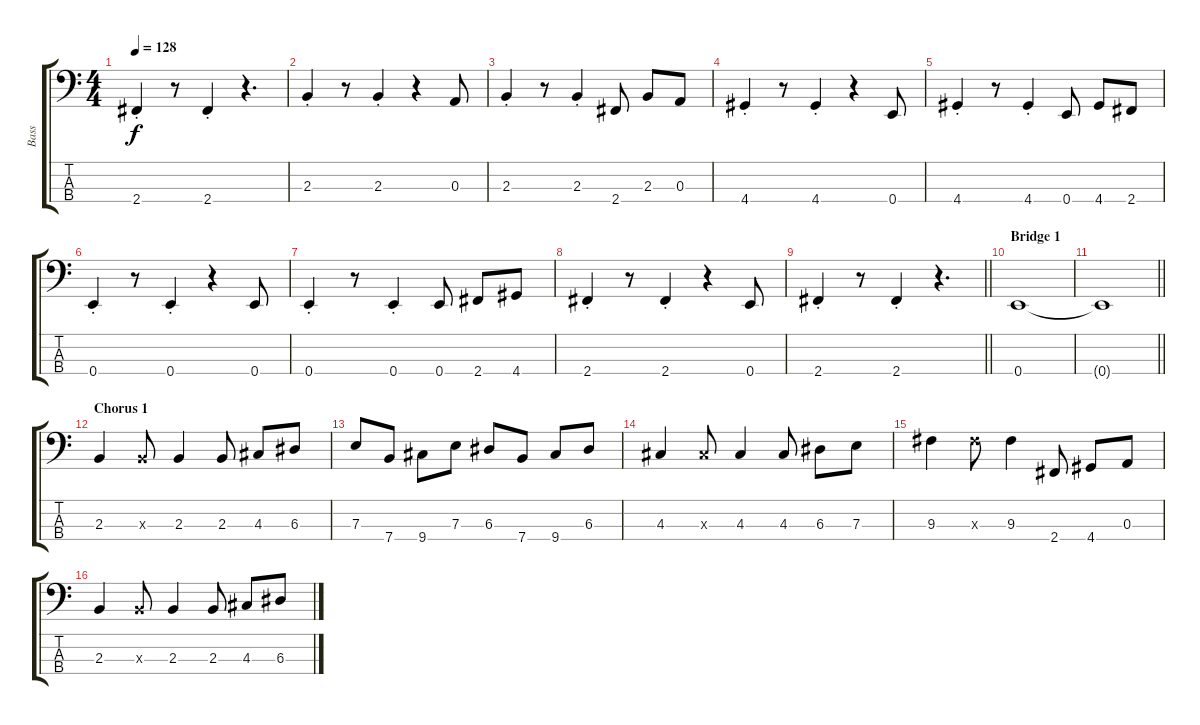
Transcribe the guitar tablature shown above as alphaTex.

\track ("Bass" "Bass") {instrument electricbassfinger}
\staff {score tabs}
\tuning (G2 D2 A1 E1) {hide}
\ts (4 4)
\tempo 128
\clef f4
\ks c
2.4{st}.4{dy f} r.8 2.4{st}.4 r.4{d} |
2.3{st}.4 r.8 2.3{st}.4 r.4 0.3.8 |
2.3{st}.4 r.8 2.3{st}.4 2.4.8 2.3.8 0.3.8 |
4.4{st}.4 r.8 4.4{st}.4 r.4 0.4.8 |
4.4{st}.4 r.8 4.4{st}.4 0.4.8 4.4.8 2.4.8 |
0.4{st}.4 r.8 0.4{st}.4 r.4 0.4.8 |
0.4{st}.4 r.8 0.4{st}.4 0.4.8 2.4.8 4.4.8 |
2.4{st}.4 r.8 2.4{st}.4 r.4 0.4.8 |
\barLineRight lightlight
2.4{st}.4 r.8 2.4{st}.4 r.4{d} |
\section ("" "Bridge 1")
0.4.1 |
\barLineRight lightlight
0.4{t}.1 |
\section ("" "Chorus 1")
2.3.4 2.3{x}.8 2.3.4 2.3.8 4.3.8 6.3.8 |
7.3.8 7.4.8 9.4.8 7.3.8 6.3.8 7.4.8 9.4.8 6.3.8 |
4.3.4 4.3{x}.8 4.3.4 4.3.8 6.3.8 7.3.8 |
9.3.4 9.3{x}.8 9.3.4 2.4.8 4.4.8 0.3.8 |
2.3.4 2.3{x}.8 2.3.4 2.3.8 4.3.8 6.3.8
